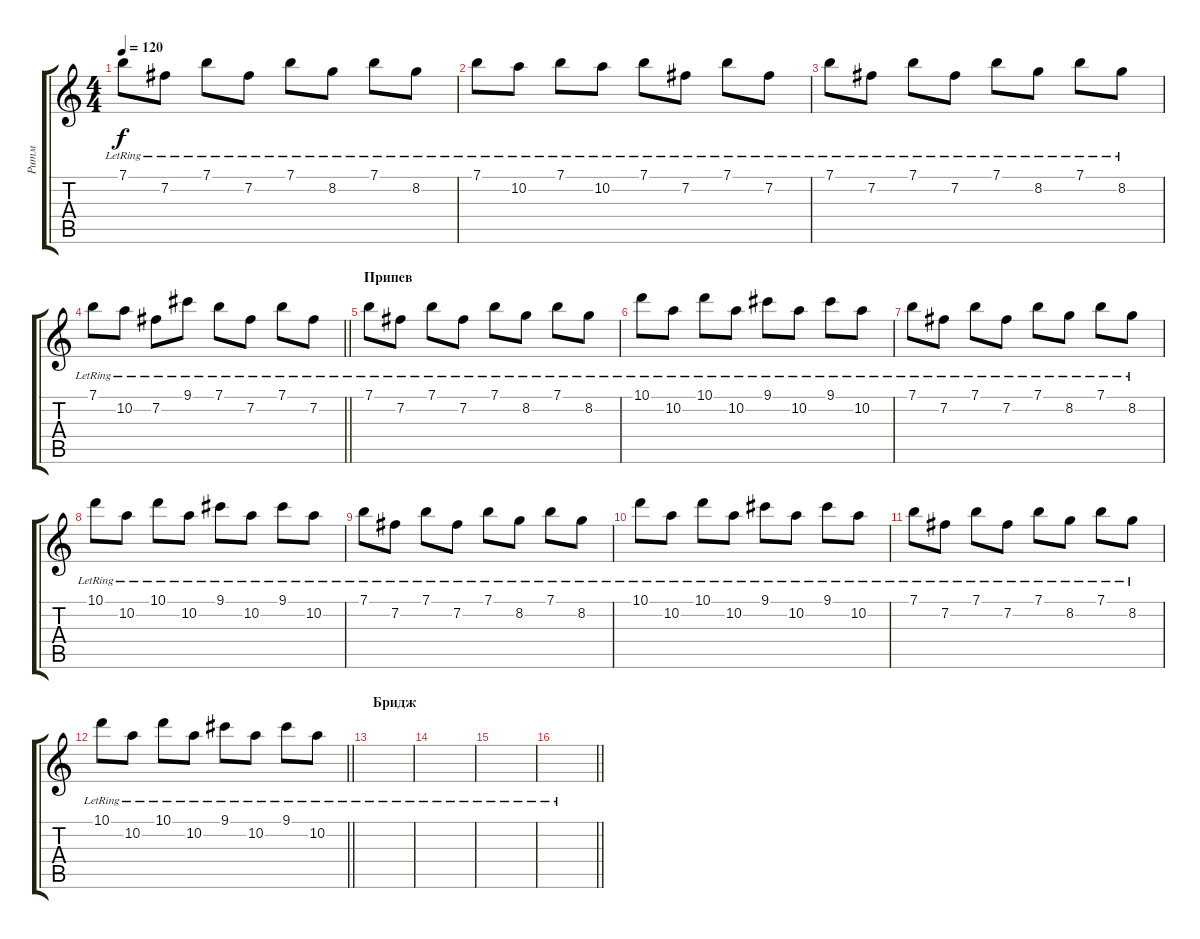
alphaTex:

\track ("Ритм" "Ритм") {instrument distortionguitar}
\staff {score tabs}
\tuning (E4 B3 G3 D3 A2 E2) {hide}
\ts (4 4)
\tempo 120
\clef g2
\ks c
7.1{lr}.8{dy f} 7.2{lr}.8 7.1{lr}.8 7.2{lr}.8 7.1{lr}.8 8.2{lr}.8 7.1{lr}.8 8.2{lr}.8 |
7.1{lr}.8 10.2{lr}.8 7.1{lr}.8 10.2{lr}.8 7.1{lr}.8 7.2{lr}.8 7.1{lr}.8 7.2{lr}.8 |
7.1{lr}.8 7.2{lr}.8 7.1{lr}.8 7.2{lr}.8 7.1{lr}.8 8.2{lr}.8 7.1{lr}.8 8.2{lr}.8 |
\barLineRight lightlight
7.1{lr}.8 10.2{lr}.8 7.2{lr}.8 9.1{lr}.8 7.1{lr}.8 7.2{lr}.8 7.1{lr}.8 7.2{lr}.8 |
\section ("" "Припев")
7.1{lr}.8 7.2{lr}.8 7.1{lr}.8 7.2{lr}.8 7.1{lr}.8 8.2{lr}.8 7.1{lr}.8 8.2{lr}.8 |
10.1{lr}.8 10.2{lr}.8 10.1{lr}.8 10.2{lr}.8 9.1{lr}.8 10.2{lr}.8 9.1{lr}.8 10.2{lr}.8 |
7.1{lr}.8 7.2{lr}.8 7.1{lr}.8 7.2{lr}.8 7.1{lr}.8 8.2{lr}.8 7.1{lr}.8 8.2{lr}.8 |
10.1{lr}.8 10.2{lr}.8 10.1{lr}.8 10.2{lr}.8 9.1{lr}.8 10.2{lr}.8 9.1{lr}.8 10.2{lr}.8 |
7.1{lr}.8 7.2{lr}.8 7.1{lr}.8 7.2{lr}.8 7.1{lr}.8 8.2{lr}.8 7.1{lr}.8 8.2{lr}.8 |
10.1{lr}.8 10.2{lr}.8 10.1{lr}.8 10.2{lr}.8 9.1{lr}.8 10.2{lr}.8 9.1{lr}.8 10.2{lr}.8 |
7.1{lr}.8 7.2{lr}.8 7.1{lr}.8 7.2{lr}.8 7.1{lr}.8 8.2{lr}.8 7.1{lr}.8 8.2{lr}.8 |
\barLineRight lightlight
10.1{lr}.8 10.2{lr}.8 10.1{lr}.8 10.2{lr}.8 9.1{lr}.8 10.2{lr}.8 9.1{lr}.8 10.2{lr}.8 |
\section ("" "Бридж")
|
|
|
\barLineRight lightlight
